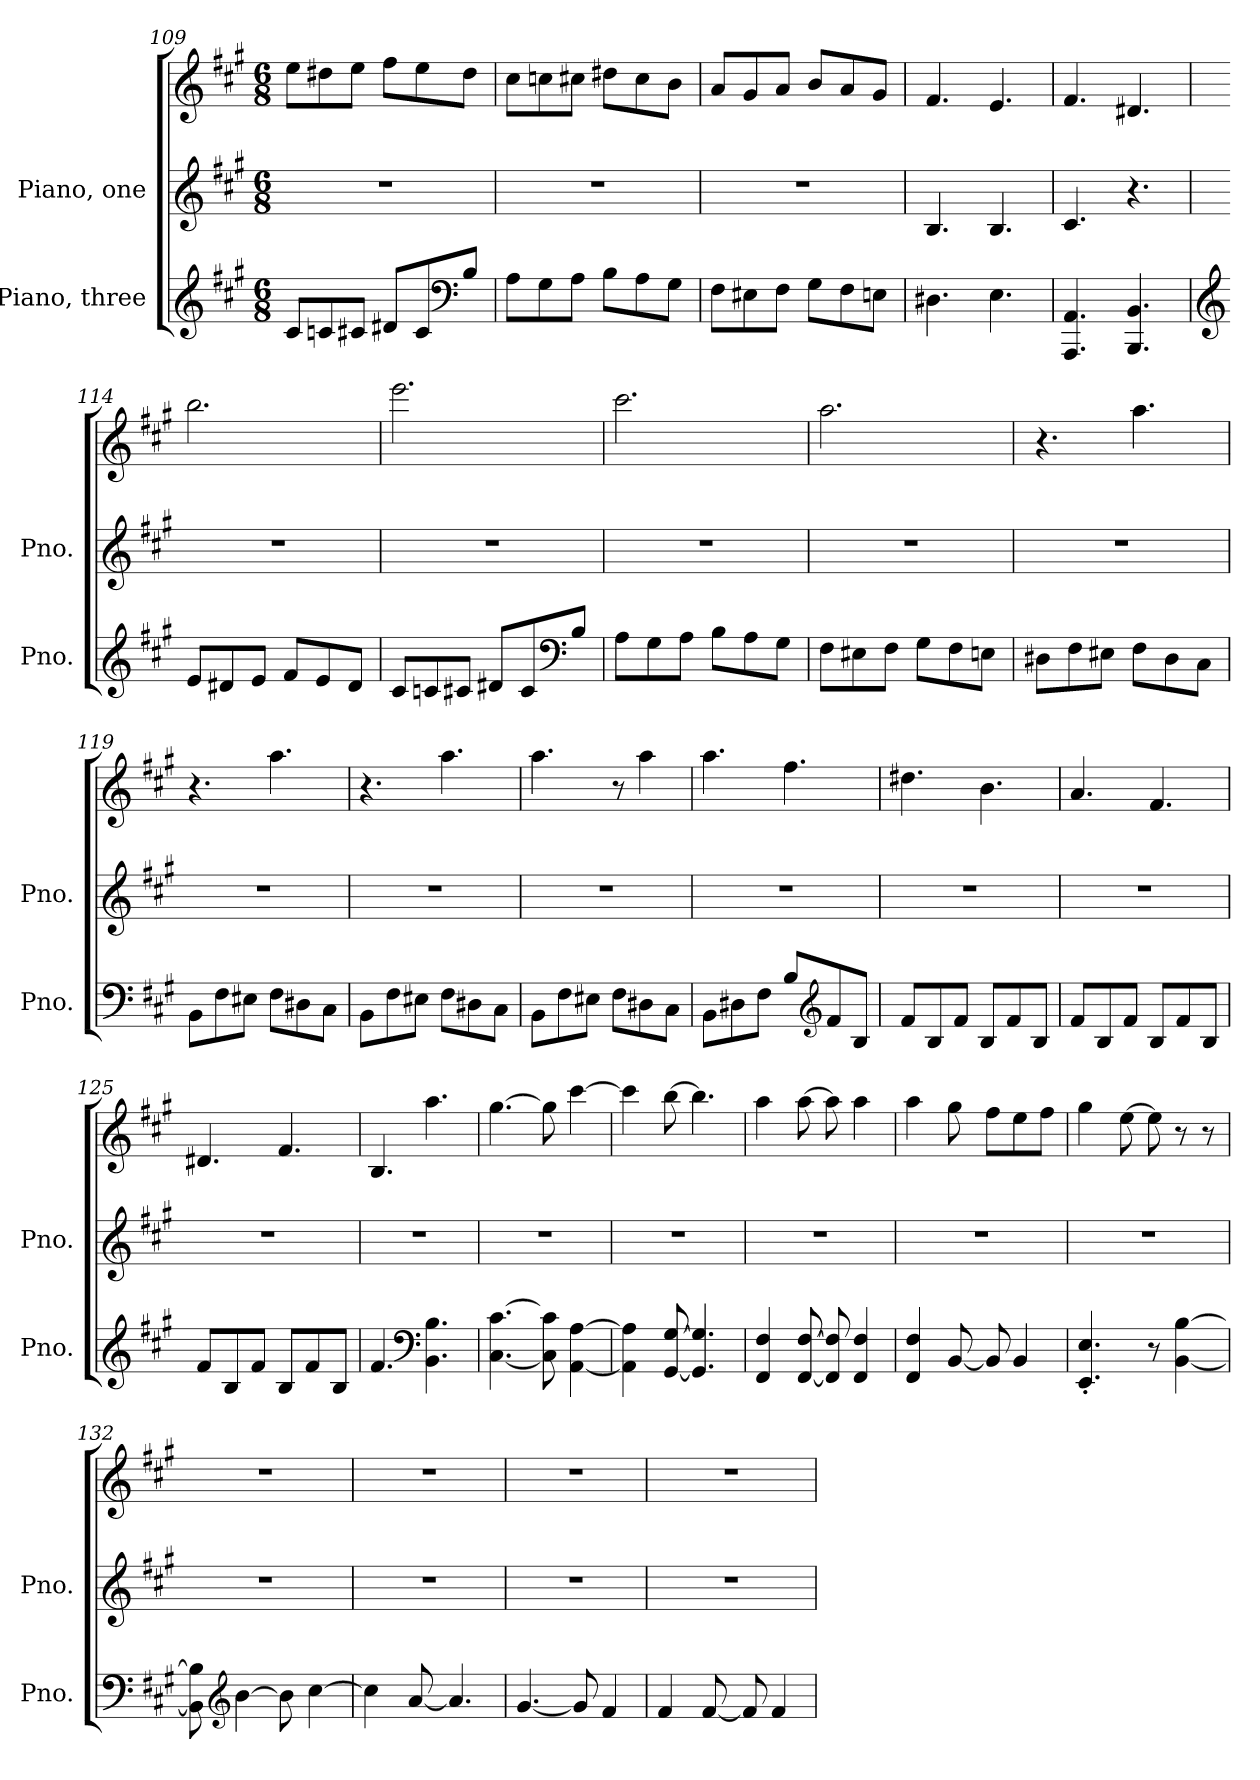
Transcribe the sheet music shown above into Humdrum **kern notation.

**kern	**kern	**kern
*part2	*part1	*part1
*staff3	*staff2	*staff1
*I"Piano, three	*I"Piano, one	*
*I'Pno.	*I'Pno.	*
*clefG2	*clefG2	*clefG2
*k[f#c#g#]	*k[f#c#g#]	*k[f#c#g#]
*M6/8	*M6/8	*M6/8
=109	=109	=109
8c#/L	2.r	8ee\L
8cn/	.	8dd#X\
8c#X/J	.	8ee\J
8d#X/L	.	8ff#\L
8c#/	.	8ee\
*clefF4	*	*
8B/J	.	8dd#\J
!!LO:LB:g=z
=110	=110	=110
8A\L	2.r	8cc#\L
8G#\	.	8ccn\
8A\J	.	8cc#X\J
8B\L	.	8dd#X\L
8A\	.	8cc#\
8G#\J	.	8b\J
=111	=111	=111
8F#\L	2.r	8a/L
8E#X\	.	8g#/
8F#\J	.	8a/J
8G#\L	.	8b/L
8F#\	.	8a/
8En\J	.	8g#/J
=112	=112	=112
4.D#X\	4.B/	4.f#/
4.E\	4.B/	4.e/
=113	=113	=113
4.AAA/ 4.AA/	4.c#/	4.f#/
4.BBB/ 4.BB/	4.r	4.d#X/
=114	=114	=114
*clefG2	*	*
8e/L	2.r	2.bb\
8d#X/	.	.
8e/J	.	.
8f#/L	.	.
8e/	.	.
8d#/J	.	.
!!LO:LB:g=z
=115	=115	=115
8c#/L	2.r	2.eee\
8cn/	.	.
8c#X/J	.	.
8d#X/L	.	.
8c#/	.	.
*clefF4	*	*
8B/J	.	.
=116	=116	=116
8A\L	2.r	2.ccc#\
8G#\	.	.
8A\J	.	.
8B\L	.	.
8A\	.	.
8G#\J	.	.
=117	=117	=117
8F#\L	2.r	2.aa\
8E#X\	.	.
8F#\J	.	.
8G#\L	.	.
8F#\	.	.
8En\J	.	.
=118	=118	=118
8D#X\L	2.r	4.r
8F#\	.	.
8E#X\J	.	.
8F#\L	.	4.aa\
8D#\	.	.
8C#\J	.	.
=119	=119	=119
8BB\L	2.r	4.r
8F#\	.	.
8E#X\J	.	.
8F#\L	.	4.aa\
8D#X\	.	.
8C#\J	.	.
!!LO:PB:g=z
=120	=120	=120
8BB\L	2.r	4.r
8F#\	.	.
8E#X\J	.	.
8F#\L	.	4.aa\
8D#X\	.	.
8C#\J	.	.
=121	=121	=121
8BB\L	2.r	4.aa\
8F#\	.	.
8E#X\J	.	.
8F#\L	.	8r
8D#X\	.	4aa\
8C#\J	.	.
=122	=122	=122
8BB\L	2.r	4.aa\
8D#X\	.	.
8F#\J	.	.
8B/L	.	4.ff#\
*clefG2	*	*
8f#/	.	.
8B/J	.	.
=123	=123	=123
8f#/L	2.r	4.dd#X\
8B/	.	.
8f#/J	.	.
8B/L	.	4.b\
8f#/	.	.
8B/J	.	.
=124	=124	=124
8f#/L	2.r	4.a/
8B/	.	.
8f#/J	.	.
8B/L	.	4.f#/
8f#/	.	.
8B/J	.	.
!!LO:LB:g=z
=125	=125	=125
8f#/L	2.r	4.d#X/
8B/	.	.
8f#/J	.	.
8B/L	.	4.f#/
8f#/	.	.
8B/J	.	.
=126	=126	=126
4.f#/	2.r	4.B/
*clefF4	*	*
4.BB\ 4.B\	.	4.aa\
=127	=127	=127
[4.C#\ [4.c#\	2.r	[4.gg#\
8C#\] 8c#\]	.	8gg#\]
[4AA\ [4A\	.	[4ccc#\
=128	=128	=128
4AA\] 4A\]	2.r	4ccc#\]
[8GG#/ [8G#/	.	[8bb\
4.GG#/] 4.G#/]	.	4.bb\]
=129	=129	=129
4FF#/ 4F#/	2.r	4aa\
[8FF#/ [8F#/	.	[8aa\
8FF#/] 8F#/]	.	8aa\]
4FF#/ 4F#/	.	4aa\
=130	=130	=130
4FF#/ 4F#/	2.r	4aa\
[8BB/	.	8gg#\
8BB/]	.	8ff#\L
4BB/	.	8ee\
.	.	8ff#\J
!!LO:LB:g=z
=131	=131	=131
4.EE/' 4.E/'	2.r	4gg#\
.	.	[8ee\
8r	.	8ee\]
[4BB\ [4B\	.	8r
.	.	8r
=132	=132	=132
8BB\] 8B\]	2.r	2.r
*clefG2	*	*
[4b\	.	.
8b\]	.	.
[4cc#\	.	.
=133	=133	=133
4cc#\]	2.r	2.r
[8a/	.	.
4.a/]	.	.
=134	=134	=134
[4.g#/	2.r	2.r
8g#/]	.	.
4f#/	.	.
=135	=135	=135
4f#/	2.r	2.r
[8f#/	.	.
8f#/]	.	.
4f#/	.	.
=	=	=
*-	*-	*-
